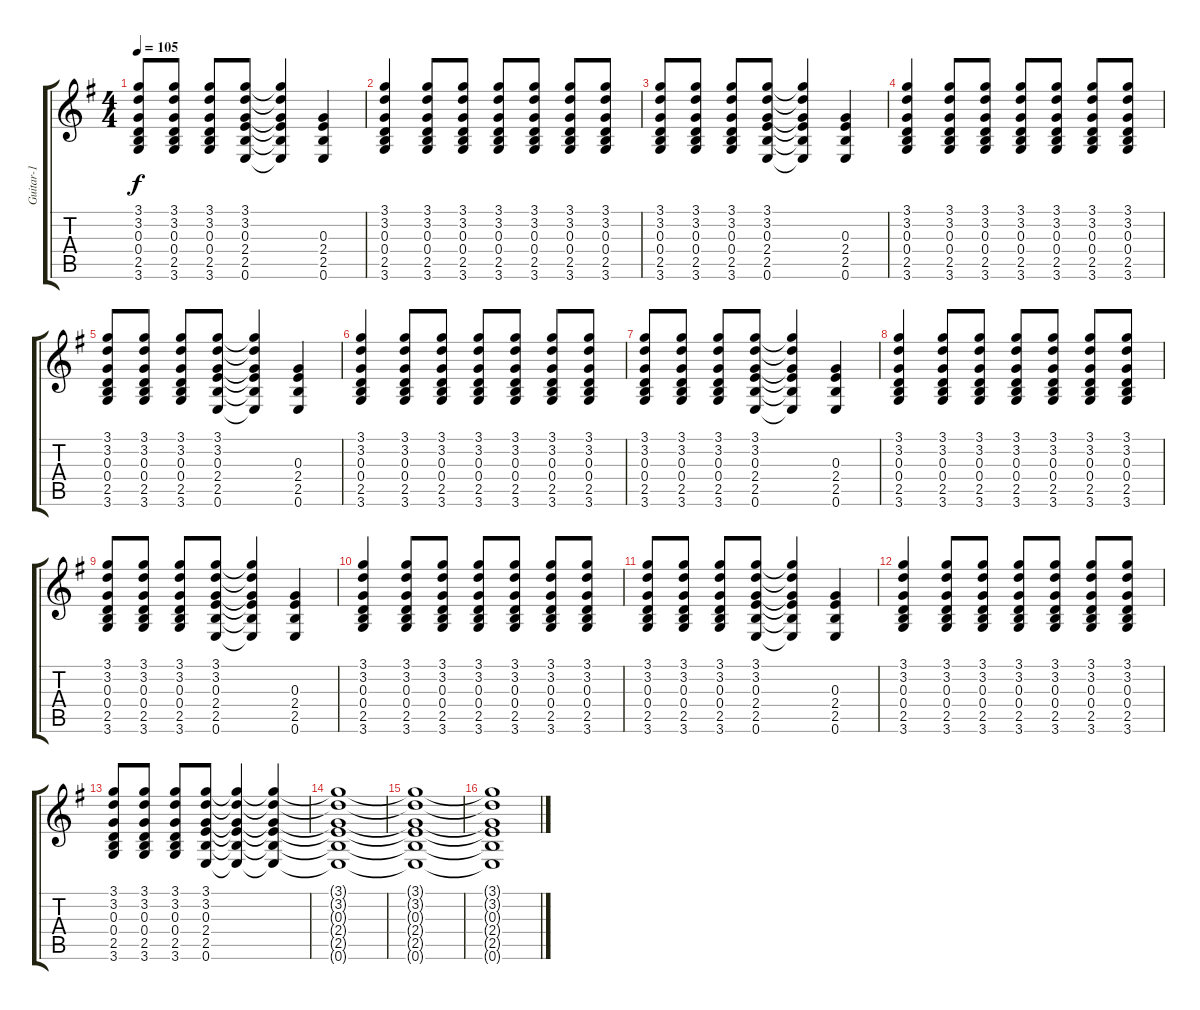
\track ("Guitar-1" "Guitar-1") {instrument overdrivenguitar}
\staff {score tabs}
\tuning (E4 B3 G3 D3 A2 E2) {hide}
\ts (4 4)
\tempo 105
\clef g2
\ks g
(3.1 3.2 0.3 0.4 2.5 3.6).8{dy f} (3.1 3.2 0.3 0.4 2.5 3.6).8 (3.1 3.2 0.3 0.4 2.5 3.6).8 (3.1 3.2 0.3 2.4 2.5 0.6).8 (3.1{t} 3.2{t} 0.3{t} 2.4{t} 2.5{t} 0.6{t}).4 (0.3 2.4 2.5 0.6).4 |
(3.1 3.2 0.3 0.4 2.5 3.6).4 (3.1 3.2 0.3 0.4 2.5 3.6).8 (3.1 3.2 0.3 0.4 2.5 3.6).8 (3.1 3.2 0.3 0.4 2.5 3.6).8 (3.1 3.2 0.3 0.4 2.5 3.6).8 (3.1 3.2 0.3 0.4 2.5 3.6).8 (3.1 3.2 0.3 0.4 2.5 3.6).8 |
(3.1 3.2 0.3 0.4 2.5 3.6).8 (3.1 3.2 0.3 0.4 2.5 3.6).8 (3.1 3.2 0.3 0.4 2.5 3.6).8 (3.1 3.2 0.3 2.4 2.5 0.6).8 (3.1{t} 3.2{t} 0.3{t} 2.4{t} 2.5{t} 0.6{t}).4 (0.3 2.4 2.5 0.6).4 |
(3.1 3.2 0.3 0.4 2.5 3.6).4 (3.1 3.2 0.3 0.4 2.5 3.6).8 (3.1 3.2 0.3 0.4 2.5 3.6).8 (3.1 3.2 0.3 0.4 2.5 3.6).8 (3.1 3.2 0.3 0.4 2.5 3.6).8 (3.1 3.2 0.3 0.4 2.5 3.6).8 (3.1 3.2 0.3 0.4 2.5 3.6).8 |
(3.1 3.2 0.3 0.4 2.5 3.6).8 (3.1 3.2 0.3 0.4 2.5 3.6).8 (3.1 3.2 0.3 0.4 2.5 3.6).8 (3.1 3.2 0.3 2.4 2.5 0.6).8 (3.1{t} 3.2{t} 0.3{t} 2.4{t} 2.5{t} 0.6{t}).4 (0.3 2.4 2.5 0.6).4 |
(3.1 3.2 0.3 0.4 2.5 3.6).4 (3.1 3.2 0.3 0.4 2.5 3.6).8 (3.1 3.2 0.3 0.4 2.5 3.6).8 (3.1 3.2 0.3 0.4 2.5 3.6).8 (3.1 3.2 0.3 0.4 2.5 3.6).8 (3.1 3.2 0.3 0.4 2.5 3.6).8 (3.1 3.2 0.3 0.4 2.5 3.6).8 |
(3.1 3.2 0.3 0.4 2.5 3.6).8 (3.1 3.2 0.3 0.4 2.5 3.6).8 (3.1 3.2 0.3 0.4 2.5 3.6).8 (3.1 3.2 0.3 2.4 2.5 0.6).8 (3.1{t} 3.2{t} 0.3{t} 2.4{t} 2.5{t} 0.6{t}).4 (0.3 2.4 2.5 0.6).4 |
(3.1 3.2 0.3 0.4 2.5 3.6).4 (3.1 3.2 0.3 0.4 2.5 3.6).8 (3.1 3.2 0.3 0.4 2.5 3.6).8 (3.1 3.2 0.3 0.4 2.5 3.6).8 (3.1 3.2 0.3 0.4 2.5 3.6).8 (3.1 3.2 0.3 0.4 2.5 3.6).8 (3.1 3.2 0.3 0.4 2.5 3.6).8 |
(3.1 3.2 0.3 0.4 2.5 3.6).8 (3.1 3.2 0.3 0.4 2.5 3.6).8 (3.1 3.2 0.3 0.4 2.5 3.6).8 (3.1 3.2 0.3 2.4 2.5 0.6).8 (3.1{t} 3.2{t} 0.3{t} 2.4{t} 2.5{t} 0.6{t}).4 (0.3 2.4 2.5 0.6).4 |
(3.1 3.2 0.3 0.4 2.5 3.6).4 (3.1 3.2 0.3 0.4 2.5 3.6).8 (3.1 3.2 0.3 0.4 2.5 3.6).8 (3.1 3.2 0.3 0.4 2.5 3.6).8 (3.1 3.2 0.3 0.4 2.5 3.6).8 (3.1 3.2 0.3 0.4 2.5 3.6).8 (3.1 3.2 0.3 0.4 2.5 3.6).8 |
(3.1 3.2 0.3 0.4 2.5 3.6).8 (3.1 3.2 0.3 0.4 2.5 3.6).8 (3.1 3.2 0.3 0.4 2.5 3.6).8 (3.1 3.2 0.3 2.4 2.5 0.6).8 (3.1{t} 3.2{t} 0.3{t} 2.4{t} 2.5{t} 0.6{t}).4 (0.3 2.4 2.5 0.6).4 |
(3.1 3.2 0.3 0.4 2.5 3.6).4 (3.1 3.2 0.3 0.4 2.5 3.6).8 (3.1 3.2 0.3 0.4 2.5 3.6).8 (3.1 3.2 0.3 0.4 2.5 3.6).8 (3.1 3.2 0.3 0.4 2.5 3.6).8 (3.1 3.2 0.3 0.4 2.5 3.6).8 (3.1 3.2 0.3 0.4 2.5 3.6).8 |
(3.1 3.2 0.3 0.4 2.5 3.6).8 (3.1 3.2 0.3 0.4 2.5 3.6).8 (3.1 3.2 0.3 0.4 2.5 3.6).8 (3.1 3.2 0.3 2.4 2.5 0.6).8 (3.1{t} 3.2{t} 0.3{t} 2.4{t} 2.5{t} 0.6{t}).4 (3.1{t} 3.2{t} 0.3{t} 2.4{t} 2.5{t} 0.6{t}).4 |
(3.1{t} 3.2{t} 0.3{t} 2.4{t} 2.5{t} 0.6{t}).1{volume 0} |
(3.1{t} 3.2{t} 0.3{t} 2.4{t} 2.5{t} 0.6{t}).1 |
(3.1{t} 3.2{t} 0.3{t} 2.4{t} 2.5{t} 0.6{t}).1
